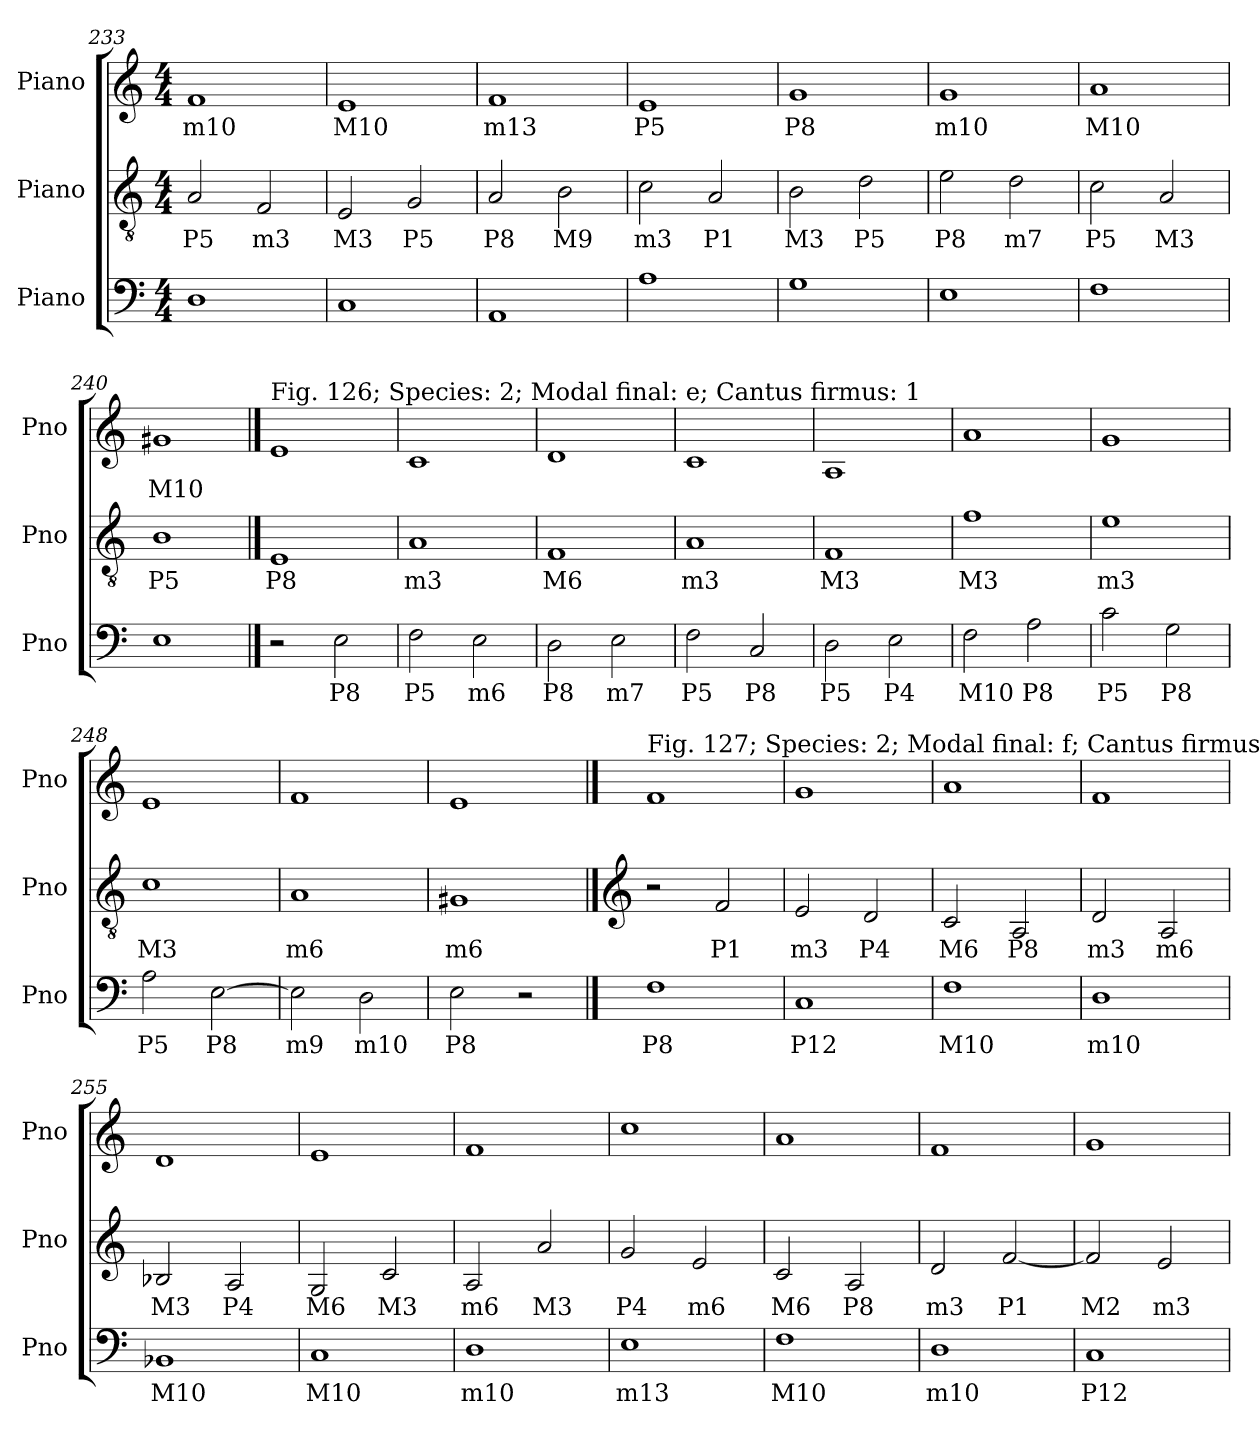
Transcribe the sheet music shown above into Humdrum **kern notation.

**kern	**text	**kern	**text	**kern	**text
*part3	*part3	*part2	*part2	*part1	*part1
*staff3	*staff3	*staff2	*staff2	*staff1	*staff1
*I"Piano	*	*I"Piano	*	*I"Piano	*
*I'Pno	*	*I'Pno	*	*I'Pno	*
*clefF4	*	*clefGv2	*	*clefG2	*
*k[]	*	*k[]	*	*k[]	*
*M4/4	*	*M4/4	*	*M4/4	*
=233	=233	=233	=233	=233	=233
!	!	!	!LO:LY:b	!	!LO:LY:b
1D	.	2A/	P5	1f	m10
!	!	!	!LO:LY:b	!	!
.	.	2F/	m3	.	.
=234	=234	=234	=234	=234	=234
!	!	!	!LO:LY:b	!	!LO:LY:b
1C	.	2E/	M3	1e	M10
!	!	!	!LO:LY:b	!	!
.	.	2G/	P5	.	.
=235	=235	=235	=235	=235	=235
!	!	!	!LO:LY:b	!	!LO:LY:b
1AA	.	2A/	P8	1f	m13
!	!	!	!LO:LY:b	!	!
.	.	2B\	M9	.	.
=236	=236	=236	=236	=236	=236
!	!	!	!LO:LY:b	!	!LO:LY:b
1A	.	2c\	m3	1e	P5
!	!	!	!LO:LY:b	!	!
.	.	2A/	P1	.	.
=237	=237	=237	=237	=237	=237
!	!	!	!LO:LY:b	!	!LO:LY:b
1G	.	2B\	M3	1g	P8
!	!	!	!LO:LY:b	!	!
.	.	2d\	P5	.	.
=238	=238	=238	=238	=238	=238
!	!	!	!LO:LY:b	!	!LO:LY:b
1E	.	2e\	P8	1g	m10
!	!	!	!LO:LY:b	!	!
.	.	2d\	m7	.	.
=239	=239	=239	=239	=239	=239
!	!	!	!LO:LY:b	!	!LO:LY:b
1F	.	2c\	P5	1a	M10
!	!	!	!LO:LY:b	!	!
.	.	2A/	M3	.	.
=240	=240	=240	=240	=240	=240
!	!	!	!LO:LY:b	!	!LO:LY:b
1E	.	1B	P5	1g#X	M10
!!LO:LB:g=z
==241	==241	==241	==241	==241	==241
!	!	!	!	!LO:TX:a:t=Fig. 126; Species&colon; 2; Modal final&colon; e; Cantus firmus&colon; 1	!
!	!	!	!LO:LY:b	!	!
2r	.	1E	P8	1e	.
!	!LO:LY:b	!	!	!	!
2E\	P8	.	.	.	.
=242	=242	=242	=242	=242	=242
!	!LO:LY:b	!	!LO:LY:b	!	!
2F\	P5	1A	m3	1c	.
!	!LO:LY:b	!	!	!	!
2E\	m6	.	.	.	.
=243	=243	=243	=243	=243	=243
!	!LO:LY:b	!	!LO:LY:b	!	!
2D\	P8	1F	M6	1d	.
!	!LO:LY:b	!	!	!	!
2E\	m7	.	.	.	.
=244	=244	=244	=244	=244	=244
!	!LO:LY:b	!	!LO:LY:b	!	!
2F\	P5	1A	m3	1c	.
!	!LO:LY:b	!	!	!	!
2C/	P8	.	.	.	.
=245	=245	=245	=245	=245	=245
!	!LO:LY:b	!	!LO:LY:b	!	!
2D\	P5	1F	M3	1A	.
!	!LO:LY:b	!	!	!	!
2E\	P4	.	.	.	.
=246	=246	=246	=246	=246	=246
!	!LO:LY:b	!	!LO:LY:b	!	!
2F\	M10	1f	M3	1a	.
!	!LO:LY:b	!	!	!	!
2A\	P8	.	.	.	.
=247	=247	=247	=247	=247	=247
!	!LO:LY:b	!	!LO:LY:b	!	!
2c\	P5	1e	m3	1g	.
!	!LO:LY:b	!	!	!	!
2G\	P8	.	.	.	.
=248	=248	=248	=248	=248	=248
!	!LO:LY:b	!	!LO:LY:b	!	!
2A\	P5	1c	M3	1e	.
!	!LO:LY:b	!	!	!	!
[2E\	P8	.	.	.	.
=249	=249	=249	=249	=249	=249
!	!LO:LY:b	!	!LO:LY:b	!	!
2E\]	m9	1A	m6	1f	.
!	!LO:LY:b	!	!	!	!
2D\	m10	.	.	.	.
=250	=250	=250	=250	=250	=250
!	!LO:LY:b	!	!LO:LY:b	!	!
2E\	P8	1G#X	m6	1e	.
2r	.	.	.	.	.
!!LO:LB:g=z
==251	==251	==251	==251	==251	==251
*	*	*clefG2	*	*	*
!	!	!	!	!LO:TX:a:t=Fig. 127; Species&colon; 2; Modal final&colon; f; Cantus firmus&colon; 1	!
!	!LO:LY:b	!	!	!	!
1F	P8	2r	.	1f	.
!	!	!	!LO:LY:b	!	!
.	.	2f/	P1	.	.
=252	=252	=252	=252	=252	=252
!	!LO:LY:b	!	!LO:LY:b	!	!
1C	P12	2e/	m3	1g	.
!	!	!	!LO:LY:b	!	!
.	.	2d/	P4	.	.
=253	=253	=253	=253	=253	=253
!	!LO:LY:b	!	!LO:LY:b	!	!
1F	M10	2c/	M6	1a	.
!	!	!	!LO:LY:b	!	!
.	.	2A/	P8	.	.
=254	=254	=254	=254	=254	=254
!	!LO:LY:b	!	!LO:LY:b	!	!
1D	m10	2d/	m3	1f	.
!	!	!	!LO:LY:b	!	!
.	.	2A/	m6	.	.
=255	=255	=255	=255	=255	=255
!	!LO:LY:b	!	!LO:LY:b	!	!
1BB-X	M10	2B-X/	M3	1d	.
!	!	!	!LO:LY:b	!	!
.	.	2A/	P4	.	.
=256	=256	=256	=256	=256	=256
!	!LO:LY:b	!	!LO:LY:b	!	!
1C	M10	2G/	M6	1e	.
!	!	!	!LO:LY:b	!	!
.	.	2c/	M3	.	.
!!LO:LB:g=z
=257	=257	=257	=257	=257	=257
!	!LO:LY:b	!	!LO:LY:b	!	!
1D	m10	2A/	m6	1f	.
!	!	!	!LO:LY:b	!	!
.	.	2a/	M3	.	.
=258	=258	=258	=258	=258	=258
!	!LO:LY:b	!	!LO:LY:b	!	!
1E	m13	2g/	P4	1cc	.
!	!	!	!LO:LY:b	!	!
.	.	2e/	m6	.	.
=259	=259	=259	=259	=259	=259
!	!LO:LY:b	!	!LO:LY:b	!	!
1F	M10	2c/	M6	1a	.
!	!	!	!LO:LY:b	!	!
.	.	2A/	P8	.	.
=260	=260	=260	=260	=260	=260
!	!LO:LY:b	!	!LO:LY:b	!	!
1D	m10	2d/	m3	1f	.
!	!	!	!LO:LY:b	!	!
.	.	[2f/	P1	.	.
=261	=261	=261	=261	=261	=261
!	!LO:LY:b	!	!LO:LY:b	!	!
1C	P12	2f/]	M2	1g	.
!	!	!	!LO:LY:b	!	!
.	.	2e/	m3	.	.
=	=	=	=	=	=
*-	*-	*-	*-	*-	*-
